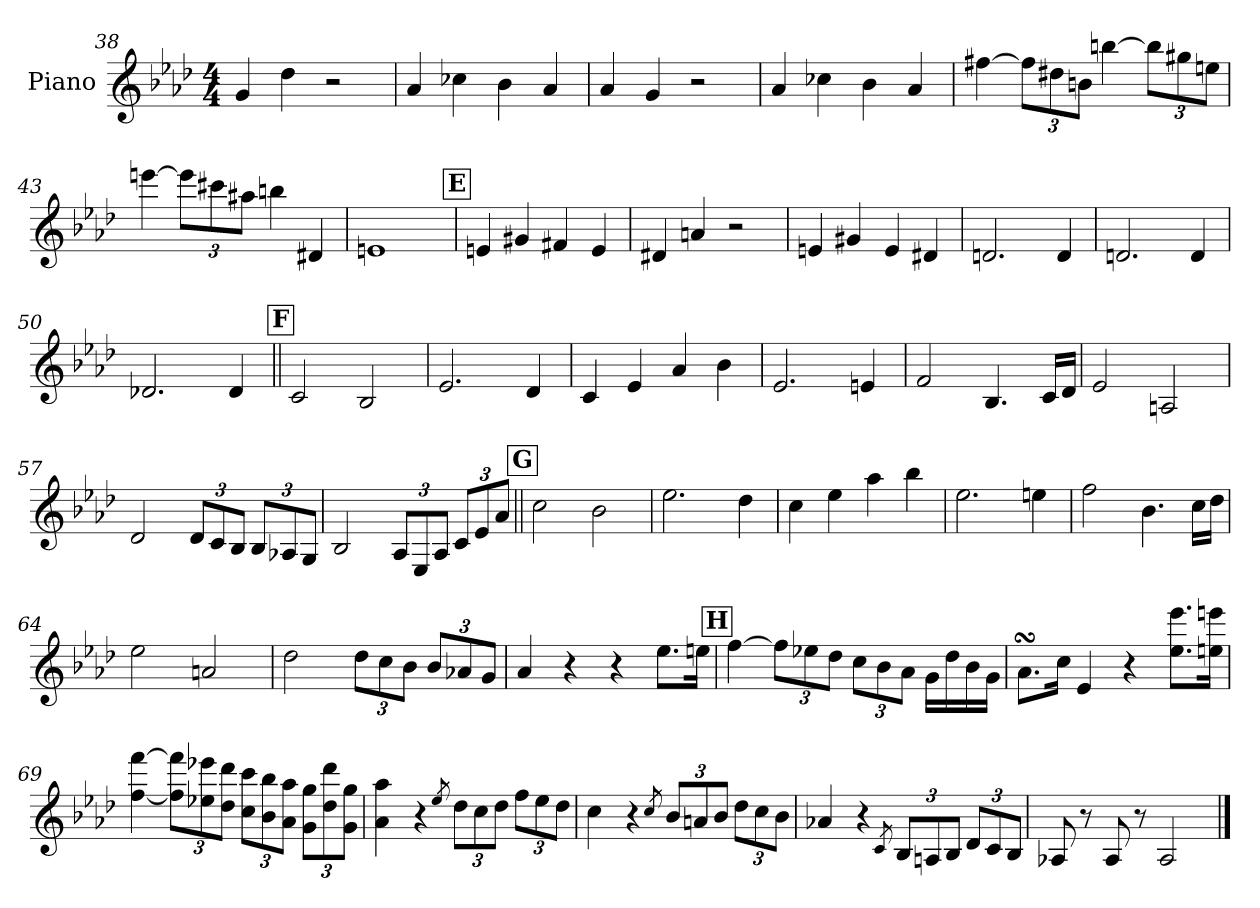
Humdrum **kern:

**kern
*part1
*staff1
*I"Piano
*I'Pno.
*clefG2
*k[b-e-a-d-]
*M4/4
=38
4g/
4dd-\
2r
=39
4a-/
4cc-X\
4b-\
4a-/
=40
4a-/
4g/
2r
!!LO:LB:g=z
=41
4a-/
4cc-X\
4b-\
4a-/
=42
[4ff#X\
*Xbrackettup
12ff#\L]
12dd#X\
12bn\J
[4bbn\
12bb\L]
12gg#X\
12een\J
=43
[4eeen\
12eee\L]
12ccc#X\
12aa#X\J
4bbn\
4d#X/
=44
1en
!!LO:LB:g=z
!!LO:REH:place=s1:a:fs=14:t=E
=45
4en/
4g#X/
4f#X/
4e/
=46
4d#X/
4an/
2r
=47
4en/
4g#X/
4e/
4d#X/
=48
2.dn/
4d/
=49
2.dn/
4d/
=50
2.d-X/
4d-/
!!LO:LB:g=z
!!LO:REH:place=s1:a:fs=14:t=F
=51||
2c/
2B-/
=52
2.e-/
4d-/
=53
4c/
4e-/
4a-/
4b-\
=54
2.e-/
4en/
!!LO:LB:g=z
=55
2f/
4.B-/
16c/LL
16d-/JJ
=56
2e-/
2An/
=57
2d-/
12d-/L
12c/
12B-/J
12B-/L
12A-X/
12G/J
=58
2B-/
12A-/L
12E-/
12A-/J
12c/L
12e-/
12a-/J
!!LO:LB:g=z
!!LO:REH:place=s1:a:fs=14:t=G
=59||
2cc\
2b-\
=60
2.ee-\
4dd-\
=61
4cc\
4ee-\
4aa-\
4bb-\
=62
2.ee-\
4een\
!!LO:LB:g=z
=63
2ff\
4.b-\
16cc\LL
16dd-\JJ
=64
2ee-\
2an/
=65
2dd-\
12dd-\L
12cc\
12b-\J
12b-/L
12a-X/
12g/J
=66
4a-/
4r
4r
8.ee-\L
16een\Jk
!!LO:LB:g=z
!!LO:REH:place=s1:a:fs=14:t=H
=67
[4ff\
12ff\L]
12ee-X\
12dd-\J
12cc\L
12b-\
12a-\J
16g\LL
16dd-\
16b-\
16g\JJ
=68
8.a-sSSs\L
16cc\Jk
4e-/
4r
8.ee-\ 8.eee-\L
16een\ 16eeen\Jk
=69
[4ff\ [4fff\
12ff\] 12fff\]L
12ee-X\ 12eee-X\
12dd-\ 12ddd-\J
12cc\ 12ccc\L
12b-\ 12bb-\
12a-\ 12aa-\J
12g\ 12gg\L
12dd-\ 12ddd-\
12g\ 12gg\J
!!LO:LB:g=z
=70
4a-\ 4aa-\
4r
8qee-/
12dd-\L
12cc\
12dd-\J
12ff\L
12ee-\
12dd-\J
=71
4cc\
4r
8qcc/
12b-/L
12an/
12b-/J
12dd-\L
12cc\
12b-\J
=72
4a-X/
4r
8qc/
12B-/L
12An/
12B-/J
12d-/L
12c/
12B-/J
=73
8A-X/
8r
8A-/
8r
2A-/
==
*-
